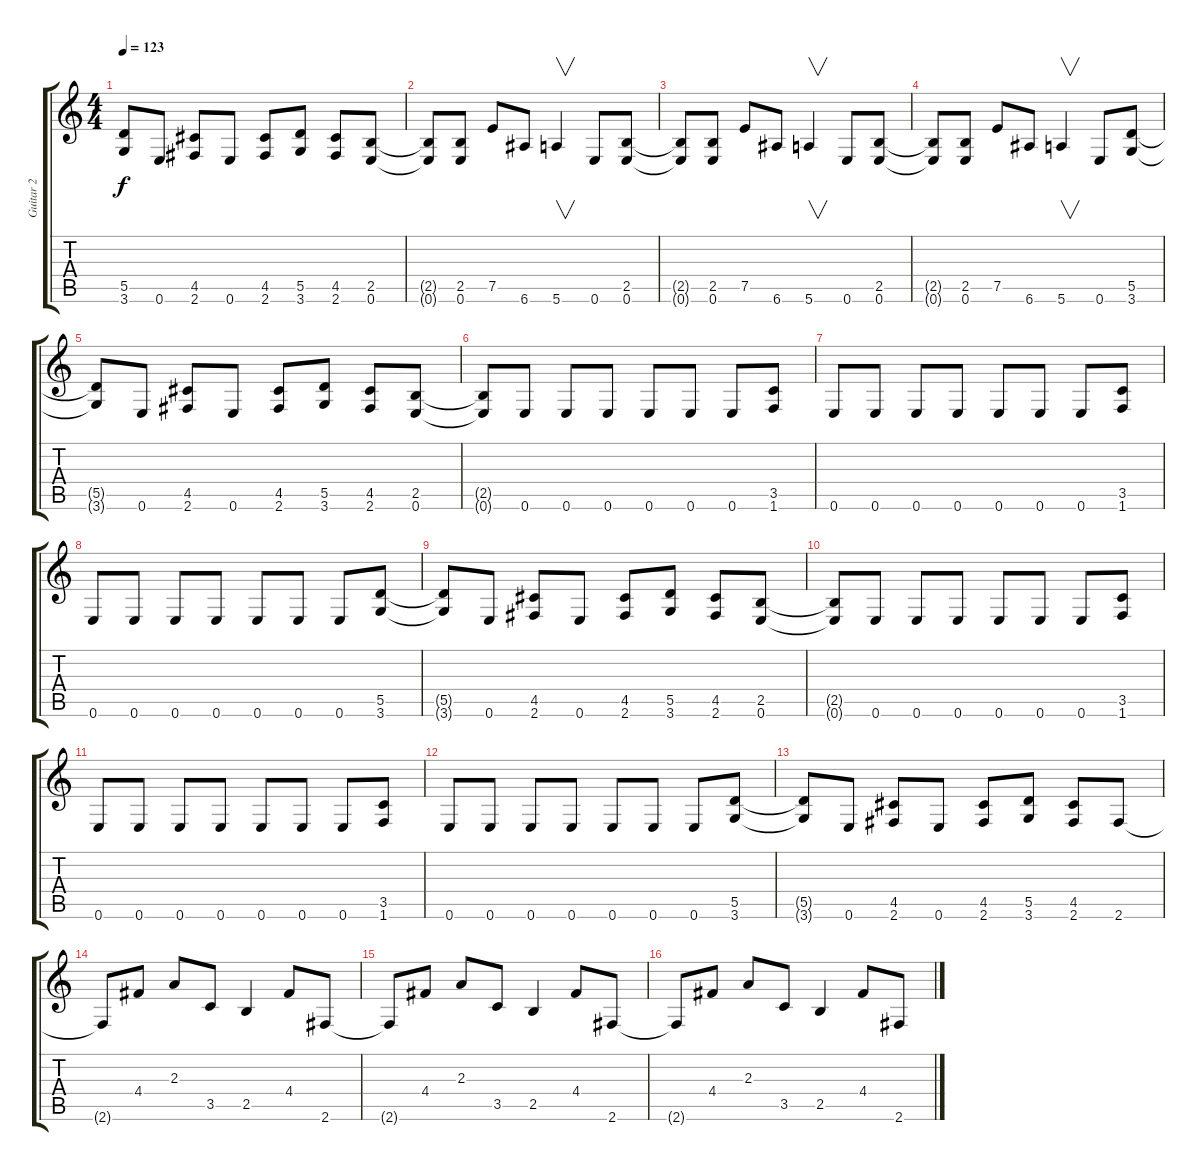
\track ("Guitar 2" "Guitar 2") {instrument overdrivenguitar}
\staff {score tabs}
\tuning (E4 B3 G3 D3 A2 E2) {hide}
\ts (4 4)
\tempo 123
\clef g2
\ks c
(5.5{t} 3.6{t}).8{dy f} 0.6.8 (4.5 2.6).8 0.6.8 (4.5 2.6).8 (5.5 3.6).8 (4.5 2.6).8 (2.5 0.6).8 |
(2.5{t} 0.6{t}).8 (2.5 0.6).8 7.5.8 6.6.8 5.6.4{v} 0.6.8 (2.5 0.6).8 |
(2.5{t} 0.6{t}).8 (2.5 0.6).8 7.5.8 6.6.8 5.6.4{v} 0.6.8 (2.5 0.6).8 |
(2.5{t} 0.6{t}).8 (2.5 0.6).8 7.5.8 6.6.8 5.6.4{v} 0.6.8 (5.5 3.6).8 |
(5.5{t} 3.6{t}).8 0.6.8 (4.5 2.6).8 0.6.8 (4.5 2.6).8 (5.5 3.6).8 (4.5 2.6).8 (2.5 0.6).8 |
(2.5{t} 0.6{t}).8 0.6.8 0.6.8 0.6.8 0.6.8 0.6.8 0.6.8 (3.5 1.6).8 |
0.6.8 0.6.8 0.6.8 0.6.8 0.6.8 0.6.8 0.6.8 (3.5 1.6).8 |
0.6.8 0.6.8 0.6.8 0.6.8 0.6.8 0.6.8 0.6.8 (5.5 3.6).8 |
(5.5{t} 3.6{t}).8 0.6.8 (4.5 2.6).8 0.6.8 (4.5 2.6).8 (5.5 3.6).8 (4.5 2.6).8 (2.5 0.6).8 |
(2.5{t} 0.6{t}).8 0.6.8 0.6.8 0.6.8 0.6.8 0.6.8 0.6.8 (3.5 1.6).8 |
0.6.8 0.6.8 0.6.8 0.6.8 0.6.8 0.6.8 0.6.8 (3.5 1.6).8 |
0.6.8 0.6.8 0.6.8 0.6.8 0.6.8 0.6.8 0.6.8 (5.5 3.6).8 |
(5.5{t} 3.6{t}).8 0.6.8 (4.5 2.6).8 0.6.8 (4.5 2.6).8 (5.5 3.6).8 (4.5 2.6).8 2.6.8 |
2.6{t}.8 4.4.8 2.3.8 3.5.8 2.5.4 4.4.8 2.6.8 |
2.6{t}.8 4.4.8 2.3.8 3.5.8 2.5.4 4.4.8 2.6.8 |
2.6{t}.8 4.4.8 2.3.8 3.5.8 2.5.4 4.4.8 2.6.8
